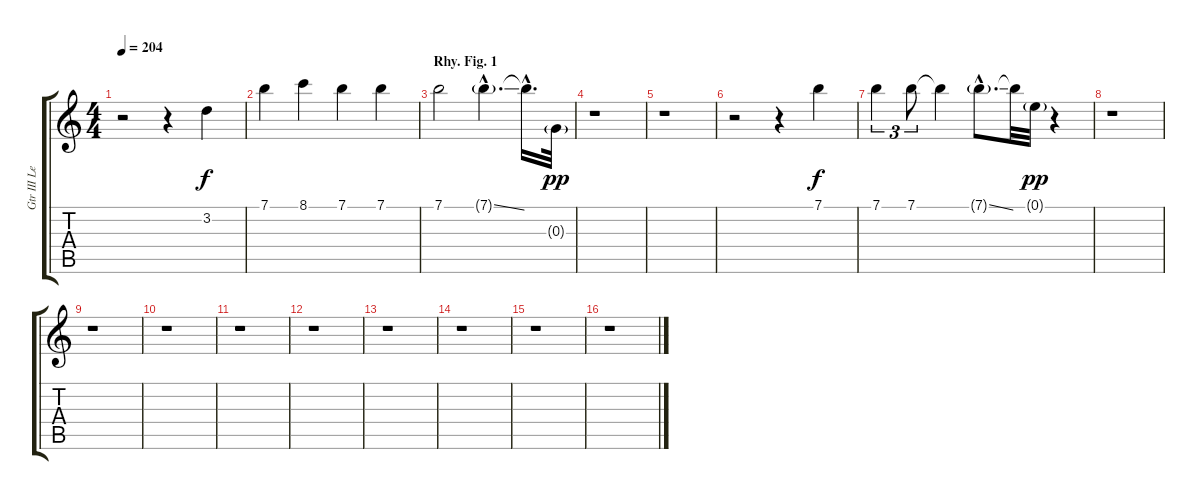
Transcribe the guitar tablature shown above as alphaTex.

\track ("Gtr III Lead & Voice " "Gtr III Le") {instrument overdrivenguitar}
\staff {score tabs}
\tuning (E4 B3 G3 D3 A2 E2) {hide}
\ts (4 4)
\tempo 204
\clef g2
\ks c
r.2{dy f} r.4 3.2.4 |
7.1.4 8.1.4 7.1.4 7.1.4 |
\section ("" "Rhy. Fig. 1")
7.1.2 7.1{ss g hac}.4{d} 7.1{hac t}.16{d} 0.3{g}.32{dy pp} |
r.1 |
r.1 |
r.2 r.4 7.1.4{dy f} |
7.1.4{tu (3 2)} 7.1.8{tu (3 2)} 7.1{t}.4 7.1{ss g hac}.8{d} 7.1{t}.32 0.1{g}.32{dy pp} r.4 |
r.1 |
r.1 |
r.1 |
r.1 |
r.1 |
r.1 |
r.1 |
r.1 |
r.1
